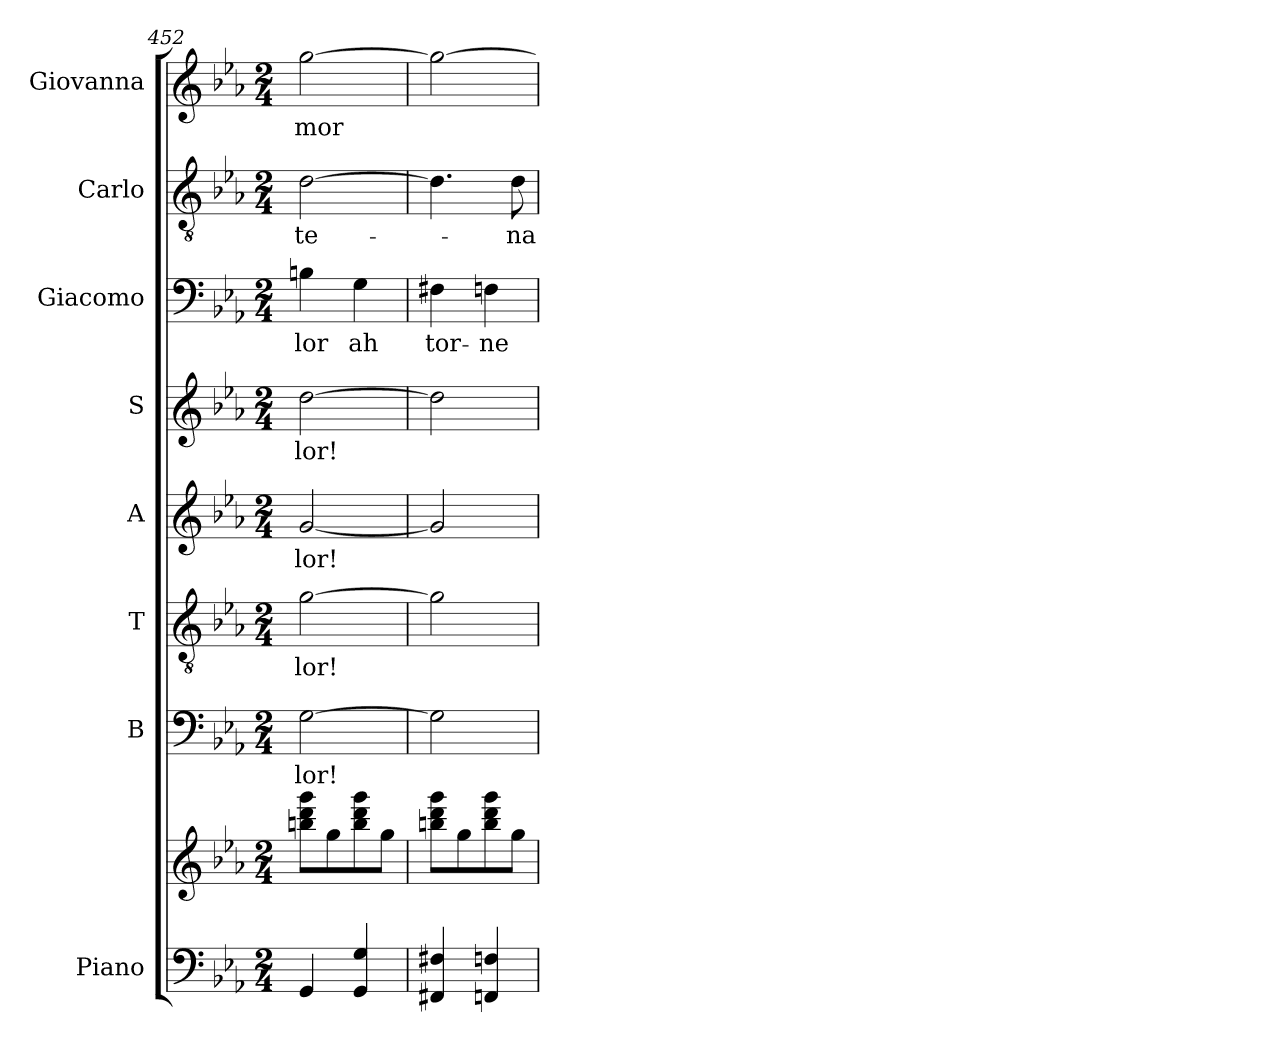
**kern	**kern	**kern	**text	**kern	**text	**kern	**text	**kern	**text	**kern	**text	**kern	**text	**kern	**text
*part8	*part8	*part7	*part7	*part6	*part6	*part5	*part5	*part4	*part4	*part3	*part3	*part2	*part2	*part1	*part1
*staff9	*staff8	*staff7	*staff7	*staff6	*staff6	*staff5	*staff5	*staff4	*staff4	*staff3	*staff3	*staff2	*staff2	*staff1	*staff1
*I"Piano	*	*I"B	*	*I"T	*	*I"A	*	*I"S	*	*I"Giacomo	*	*I"Carlo	*	*I"Giovanna	*
*I'Pno	*	*I'B	*	*I'T	*	*I'A	*	*I'S	*	*	*	*	*	*	*
*clefF4	*clefG2	*clefF4	*	*clefGv2	*	*clefG2	*	*clefG2	*	*clefF4	*	*clefGv2	*	*clefG2	*
*k[b-e-a-]	*k[b-e-a-]	*k[b-e-a-]	*	*k[b-e-a-]	*	*k[b-e-a-]	*	*k[b-e-a-]	*	*k[b-e-a-]	*	*k[b-e-a-]	*	*k[b-e-a-]	*
*M2/4	*M2/4	*M2/4	*	*M2/4	*	*M2/4	*	*M2/4	*	*M2/4	*	*M2/4	*	*M2/4	*
=452	=452	=452	=452	=452	=452	=452	=452	=452	=452	=452	=452	=452	=452	=452	=452
!	!	!	!LO:LY:b	!	!LO:LY:b	!	!LO:LY:b	!	!LO:LY:b	!	!LO:LY:b	!	!LO:LY:b	!	!LO:LY:b
4GG/	8bbn\ 8ddd\ 8ggg\L	[2G\	-lor!	[2g\	-lor!	[2g/	-lor!	[2dd\	-lor!	4Bn\	-lor	[2d\	-te-	[2gg\	-mor
.	8gg\	.	.	.	.	.	.	.	.	.	.	.	.	.	.
!	!	!	!	!	!	!	!	!	!	!	!LO:LY:b	!	!	!	!
4GG/ 4G/	8bb\ 8ddd\ 8ggg\	.	.	.	.	.	.	.	.	4G\	ah	.	.	.	.
.	8gg\J	.	.	.	.	.	.	.	.	.	.	.	.	.	.
=453	=453	=453	=453	=453	=453	=453	=453	=453	=453	=453	=453	=453	=453	=453	=453
!	!	!	!	!	!	!	!	!	!	!	!LO:LY:b	!	!	!	!
4FF#X/ 4F#X/	8bbn\ 8ddd\ 8ggg\L	2G\]	.	2g\]	.	2g/]	.	2dd\]	.	4F#X\	tor-	4.d\]	.	2gg\_	.
.	8gg\	.	.	.	.	.	.	.	.	.	.	.	.	.	.
!	!	!	!	!	!	!	!	!	!	!	!LO:LY:b	!	!	!	!
4FFn/ 4Fn/	8bb\ 8ddd\ 8ggg\	.	.	.	.	.	.	.	.	4Fn\	-ne-	.	.	.	.
!	!	!	!	!	!	!	!	!	!	!	!	!	!LO:LY:b	!	!
.	8gg\J	.	.	.	.	.	.	.	.	.	.	8d\	-na	.	.
=	=	=	=	=	=	=	=	=	=	=	=	=	=	=	=
*-	*-	*-	*-	*-	*-	*-	*-	*-	*-	*-	*-	*-	*-	*-	*-
